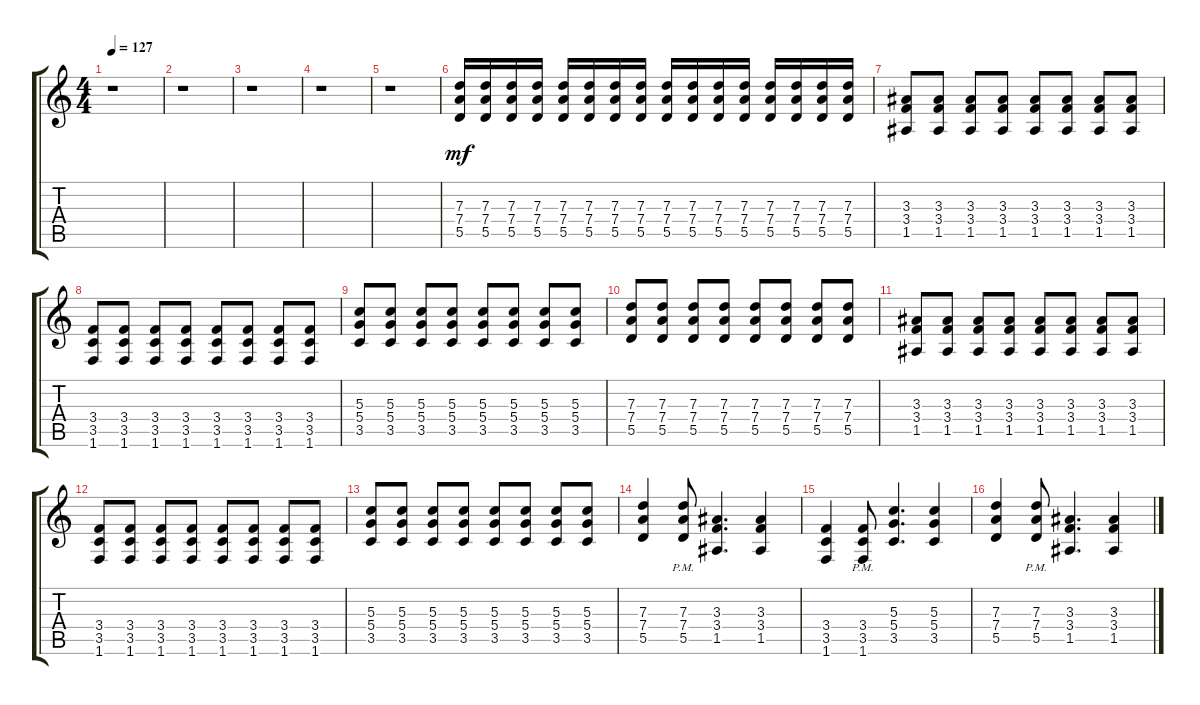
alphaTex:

\track "" {instrument distortionguitar}
\staff {score tabs}
\tuning (E4 B3 G3 D3 A2 E2) {hide}
\ts (4 4)
\tempo 127
\clef g2
\ks c
r.1{dy mf} |
r.1 |
r.1 |
r.1 |
r.1 |
(7.3 7.4 5.5).16 (7.3 7.4 5.5).16 (7.3 7.4 5.5).16 (7.3 7.4 5.5).16 (7.3 7.4 5.5).16 (7.3 7.4 5.5).16 (7.3 7.4 5.5).16 (7.3 7.4 5.5).16 (7.3 7.4 5.5).16 (7.3 7.4 5.5).16 (7.3 7.4 5.5).16 (7.3 7.4 5.5).16 (7.3 7.4 5.5).16 (7.3 7.4 5.5).16 (7.3 7.4 5.5).16 (7.3 7.4 5.5).16 |
(3.3 3.4 1.5).8 (3.3 3.4 1.5).8 (3.3 3.4 1.5).8 (3.3 3.4 1.5).8 (3.3 3.4 1.5).8 (3.3 3.4 1.5).8 (3.3 3.4 1.5).8 (3.3 3.4 1.5).8 |
(3.4 3.5 1.6).8 (3.4 3.5 1.6).8 (3.4 3.5 1.6).8 (3.4 3.5 1.6).8 (3.4 3.5 1.6).8 (3.4 3.5 1.6).8 (3.4 3.5 1.6).8 (3.4 3.5 1.6).8 |
(5.3 5.4 3.5).8 (5.3 5.4 3.5).8 (5.3 5.4 3.5).8 (5.3 5.4 3.5).8 (5.3 5.4 3.5).8 (5.3 5.4 3.5).8 (5.3 5.4 3.5).8 (5.3 5.4 3.5).8 |
(7.3 7.4 5.5).8 (7.3 7.4 5.5).8 (7.3 7.4 5.5).8 (7.3 7.4 5.5).8 (7.3 7.4 5.5).8 (7.3 7.4 5.5).8 (7.3 7.4 5.5).8 (7.3 7.4 5.5).8 |
(3.3 3.4 1.5).8 (3.3 3.4 1.5).8 (3.3 3.4 1.5).8 (3.3 3.4 1.5).8 (3.3 3.4 1.5).8 (3.3 3.4 1.5).8 (3.3 3.4 1.5).8 (3.3 3.4 1.5).8 |
(3.4 3.5 1.6).8 (3.4 3.5 1.6).8 (3.4 3.5 1.6).8 (3.4 3.5 1.6).8 (3.4 3.5 1.6).8 (3.4 3.5 1.6).8 (3.4 3.5 1.6).8 (3.4 3.5 1.6).8 |
(5.3 5.4 3.5).8 (5.3 5.4 3.5).8 (5.3 5.4 3.5).8 (5.3 5.4 3.5).8 (5.3 5.4 3.5).8 (5.3 5.4 3.5).8 (5.3 5.4 3.5).8 (5.3 5.4 3.5).8 |
(7.3 7.4 5.5).4 (7.3{pm} 7.4{pm} 5.5{pm}).8 (3.3 3.4 1.5).4{d} (3.3 3.4 1.5).4 |
(3.4 3.5 1.6).4 (3.4{pm} 3.5{pm} 1.6{pm}).8 (5.3 5.4 3.5).4{d} (5.3 5.4 3.5).4 |
(7.3 7.4 5.5).4 (7.3{pm} 7.4{pm} 5.5{pm}).8 (3.3 3.4 1.5).4{d} (3.3 3.4 1.5).4
